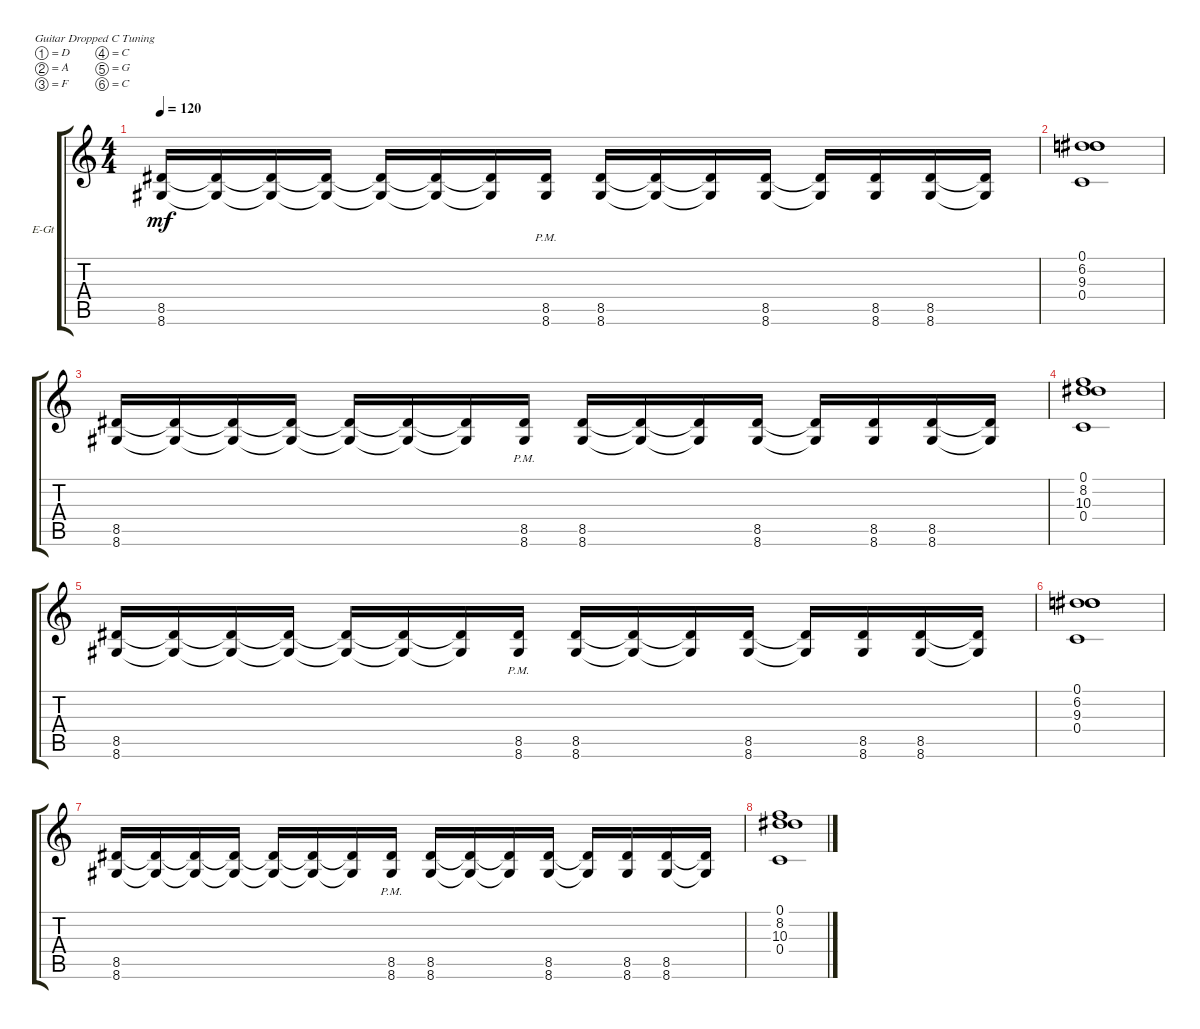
\defaultSystemsLayout 4
\bracketExtendMode groupsimilarinstruments
\firstSystemTrackNameOrientation horizontal
\otherSystemsTrackNameOrientation horizontal
\track ("Vet" "E-Gt") {instrument distortionguitar}
\staff {score tabs}
\tuning (D4 A3 F3 C3 G2 C2)
\ts (4 4)
\tempo 120
\clef g2
\ks c
(8.5 8.6).16{dy mf} (8.5{t} 8.6{t}).16 (8.6{t} 8.5{t}).16 (8.5{t} 8.6{t}).16 (8.5{t} 8.6{t}).16 (8.5{t} 8.6{t}).16 (8.5{t} 8.6{t}).16 (8.5{pm} 8.6).16 (8.5 8.6).16 (8.5{t} 8.6{t}).16 (8.5{t} 8.6{t}).16 (8.6 8.5).16 (8.5{t} 8.6{t}).16 (8.5 8.6).16 (8.5 8.6).16 (8.5{t} 8.6{t}).16 |
(0.1 6.2 9.3 0.4).1 |
(8.5 8.6).16 (8.5{t} 8.6{t}).16 (8.6{t} 8.5{t}).16 (8.5{t} 8.6{t}).16 (8.5{t} 8.6{t}).16 (8.5{t} 8.6{t}).16 (8.5{t} 8.6{t}).16 (8.5{pm} 8.6).16 (8.5 8.6).16 (8.5{t} 8.6{t}).16 (8.5{t} 8.6{t}).16 (8.6 8.5).16 (8.5{t} 8.6{t}).16 (8.5 8.6).16 (8.5 8.6).16 (8.5{t} 8.6{t}).16 |
(0.1 8.2 10.3 0.4).1 |
(8.5 8.6).16 (8.5{t} 8.6{t}).16 (8.6{t} 8.5{t}).16 (8.5{t} 8.6{t}).16 (8.5{t} 8.6{t}).16 (8.5{t} 8.6{t}).16 (8.5{t} 8.6{t}).16 (8.5{pm} 8.6).16 (8.5 8.6).16 (8.5{t} 8.6{t}).16 (8.5{t} 8.6{t}).16 (8.6 8.5).16 (8.5{t} 8.6{t}).16 (8.5 8.6).16 (8.5 8.6).16 (8.5{t} 8.6{t}).16 |
(0.1 6.2 9.3 0.4).1 |
(8.5 8.6).16 (8.5{t} 8.6{t}).16 (8.6{t} 8.5{t}).16 (8.5{t} 8.6{t}).16 (8.5{t} 8.6{t}).16 (8.5{t} 8.6{t}).16 (8.5{t} 8.6{t}).16 (8.5{pm} 8.6).16 (8.5 8.6).16 (8.5{t} 8.6{t}).16 (8.5{t} 8.6{t}).16 (8.6 8.5).16 (8.5{t} 8.6{t}).16 (8.5 8.6).16 (8.5 8.6).16 (8.5{t} 8.6{t}).16 |
(0.1 8.2 10.3 0.4).1
